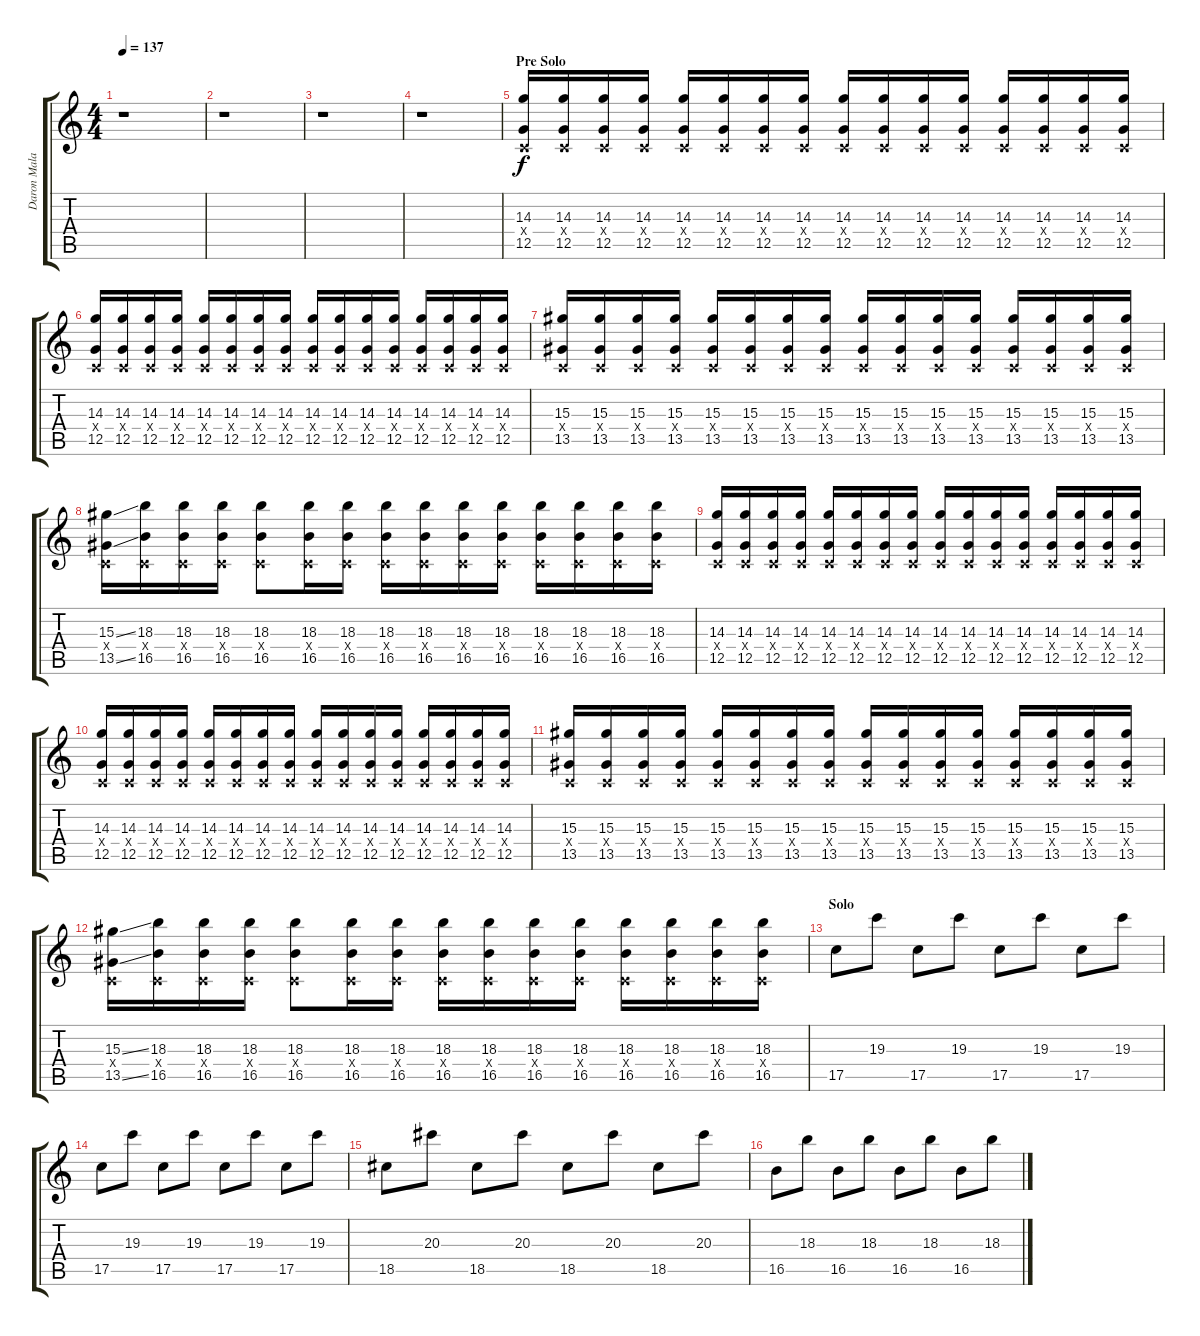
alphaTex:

\track ("Daron Malakian - Solo Guitar" "Daron Mala") {instrument distortionguitar}
\staff {score tabs}
\tuning (D4 A3 F3 C3 G2 C2) {hide}
\ts (4 4)
\tempo 137
\clef g2
\ks c
r.1{dy f} |
r.1 |
r.1 |
r.1 |
\section ("" "Pre Solo")
(14.3 0.4{x} 12.5).16 (14.3 0.4{x} 12.5).16 (14.3 0.4{x} 12.5).16 (14.3 0.4{x} 12.5).16 (14.3 0.4{x} 12.5).16 (14.3 0.4{x} 12.5).16 (14.3 0.4{x} 12.5).16 (14.3 0.4{x} 12.5).16 (14.3 0.4{x} 12.5).16 (14.3 0.4{x} 12.5).16 (14.3 0.4{x} 12.5).16 (14.3 0.4{x} 12.5).16 (14.3 0.4{x} 12.5).16 (14.3 0.4{x} 12.5).16 (14.3 0.4{x} 12.5).16 (14.3 0.4{x} 12.5).16 |
(14.3 0.4{x} 12.5).16 (14.3 0.4{x} 12.5).16 (14.3 0.4{x} 12.5).16 (14.3 0.4{x} 12.5).16 (14.3 0.4{x} 12.5).16 (14.3 0.4{x} 12.5).16 (14.3 0.4{x} 12.5).16 (14.3 0.4{x} 12.5).16 (14.3 0.4{x} 12.5).16 (14.3 0.4{x} 12.5).16 (14.3 0.4{x} 12.5).16 (14.3 0.4{x} 12.5).16 (14.3 0.4{x} 12.5).16 (14.3 0.4{x} 12.5).16 (14.3 0.4{x} 12.5).16 (14.3 0.4{x} 12.5).16 |
(15.3 0.4{x} 13.5).16 (15.3 0.4{x} 13.5).16 (15.3 0.4{x} 13.5).16 (15.3 0.4{x} 13.5).16 (15.3 0.4{x} 13.5).16 (15.3 0.4{x} 13.5).16 (15.3 0.4{x} 13.5).16 (15.3 0.4{x} 13.5).16 (15.3 0.4{x} 13.5).16 (15.3 0.4{x} 13.5).16 (15.3 0.4{x} 13.5).16 (15.3 0.4{x} 13.5).16 (15.3 0.4{x} 13.5).16 (15.3 0.4{x} 13.5).16 (15.3 0.4{x} 13.5).16 (15.3 0.4{x} 13.5).16 |
(15.3{ss} 0.4{x} 13.5{ss}).16 (18.3 0.4{x} 16.5).16 (18.3 0.4{x} 16.5).16 (18.3 0.4{x} 16.5).16 (18.3 0.4{x} 16.5).8 (18.3 0.4{x} 16.5).16 (18.3 0.4{x} 16.5).16 (18.3 0.4{x} 16.5).16 (18.3 0.4{x} 16.5).16 (18.3 0.4{x} 16.5).16 (18.3 0.4{x} 16.5).16 (18.3 0.4{x} 16.5).16 (18.3 0.4{x} 16.5).16 (18.3 0.4{x} 16.5).16 (18.3 0.4{x} 16.5).16 |
(14.3 0.4{x} 12.5).16 (14.3 0.4{x} 12.5).16 (14.3 0.4{x} 12.5).16 (14.3 0.4{x} 12.5).16 (14.3 0.4{x} 12.5).16 (14.3 0.4{x} 12.5).16 (14.3 0.4{x} 12.5).16 (14.3 0.4{x} 12.5).16 (14.3 0.4{x} 12.5).16 (14.3 0.4{x} 12.5).16 (14.3 0.4{x} 12.5).16 (14.3 0.4{x} 12.5).16 (14.3 0.4{x} 12.5).16 (14.3 0.4{x} 12.5).16 (14.3 0.4{x} 12.5).16 (14.3 0.4{x} 12.5).16 |
(14.3 0.4{x} 12.5).16 (14.3 0.4{x} 12.5).16 (14.3 0.4{x} 12.5).16 (14.3 0.4{x} 12.5).16 (14.3 0.4{x} 12.5).16 (14.3 0.4{x} 12.5).16 (14.3 0.4{x} 12.5).16 (14.3 0.4{x} 12.5).16 (14.3 0.4{x} 12.5).16 (14.3 0.4{x} 12.5).16 (14.3 0.4{x} 12.5).16 (14.3 0.4{x} 12.5).16 (14.3 0.4{x} 12.5).16 (14.3 0.4{x} 12.5).16 (14.3 0.4{x} 12.5).16 (14.3 0.4{x} 12.5).16 |
(15.3 0.4{x} 13.5).16 (15.3 0.4{x} 13.5).16 (15.3 0.4{x} 13.5).16 (15.3 0.4{x} 13.5).16 (15.3 0.4{x} 13.5).16 (15.3 0.4{x} 13.5).16 (15.3 0.4{x} 13.5).16 (15.3 0.4{x} 13.5).16 (15.3 0.4{x} 13.5).16 (15.3 0.4{x} 13.5).16 (15.3 0.4{x} 13.5).16 (15.3 0.4{x} 13.5).16 (15.3 0.4{x} 13.5).16 (15.3 0.4{x} 13.5).16 (15.3 0.4{x} 13.5).16 (15.3 0.4{x} 13.5).16 |
(15.3{ss} 0.4{x} 13.5{ss}).16 (18.3 0.4{x} 16.5).16 (18.3 0.4{x} 16.5).16 (18.3 0.4{x} 16.5).16 (18.3 0.4{x} 16.5).8 (18.3 0.4{x} 16.5).16 (18.3 0.4{x} 16.5).16 (18.3 0.4{x} 16.5).16 (18.3 0.4{x} 16.5).16 (18.3 0.4{x} 16.5).16 (18.3 0.4{x} 16.5).16 (18.3 0.4{x} 16.5).16 (18.3 0.4{x} 16.5).16 (18.3 0.4{x} 16.5).16 (18.3 0.4{x} 16.5).16 |
\section ("" "Solo")
17.5.8 19.3.8 17.5.8 19.3.8 17.5.8 19.3.8 17.5.8 19.3.8 |
17.5.8 19.3.8 17.5.8 19.3.8 17.5.8 19.3.8 17.5.8 19.3.8 |
18.5.8 20.3.8 18.5.8 20.3.8 18.5.8 20.3.8 18.5.8 20.3.8 |
16.5.8 18.3.8 16.5.8 18.3.8 16.5.8 18.3.8 16.5.8 18.3.8
